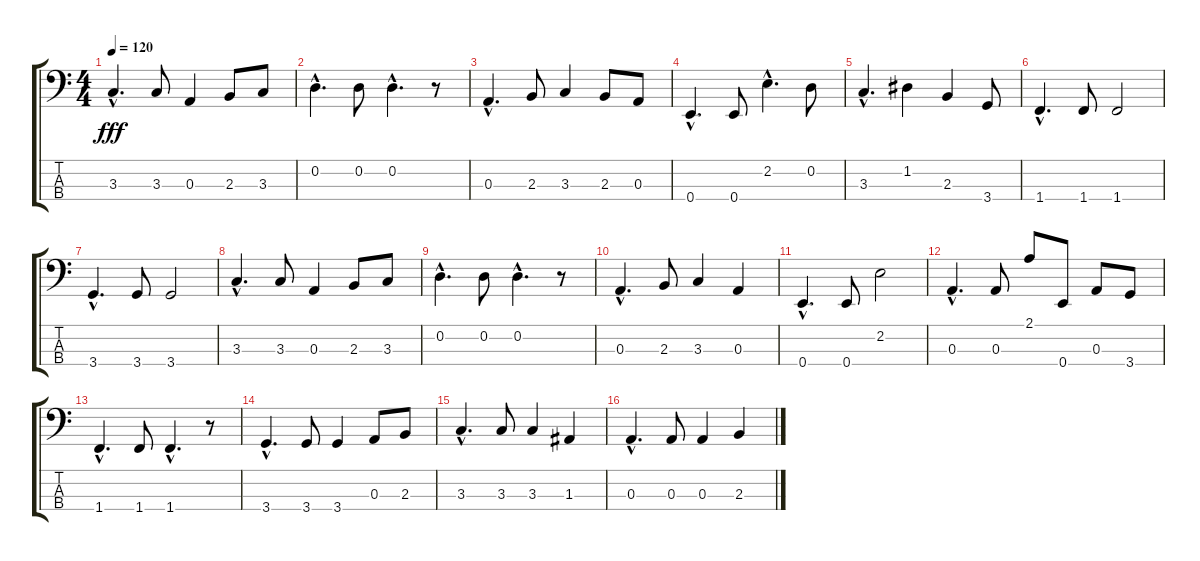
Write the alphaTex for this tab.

\track "" {instrument electricbassfinger}
\staff {score tabs}
\tuning (G2 D2 A1 E1) {hide}
\ts (4 4)
\tempo 120
\clef f4
\ks c
3.3{hac}.4{d dy fff} 3.3.8 0.3.4 2.3.8 3.3.8 |
0.2{hac}.4{d} 0.2.8 0.2{hac}.4{d} r.8 |
0.3{hac}.4{d} 2.3.8 3.3.4 2.3.8 0.3.8 |
0.4{hac}.4{d} 0.4.8 2.2{hac}.4{d} 0.2.8 |
3.3{hac}.4{d} 1.2.4 2.3.4 3.4.8 |
1.4{hac}.4{d} 1.4.8 1.4.2 |
3.4{hac}.4{d} 3.4.8 3.4.2 |
3.3{hac}.4{d} 3.3.8 0.3.4 2.3.8 3.3.8 |
0.2{hac}.4{d} 0.2.8 0.2{hac}.4{d} r.8 |
0.3{hac}.4{d} 2.3.8 3.3.4 0.3.4 |
0.4{hac}.4{d} 0.4.8 2.2.2 |
0.3{hac}.4{d} 0.3.8 2.1.8 0.4.8 0.3.8 3.4.8 |
1.4{hac}.4{d} 1.4.8 1.4{hac}.4{d} r.8 |
3.4{hac}.4{d} 3.4.8 3.4.4 0.3.8 2.3.8 |
3.3{hac}.4{d} 3.3.8 3.3.4 1.3.4 |
0.3{hac}.4{d} 0.3.8 0.3.4 2.3.4
